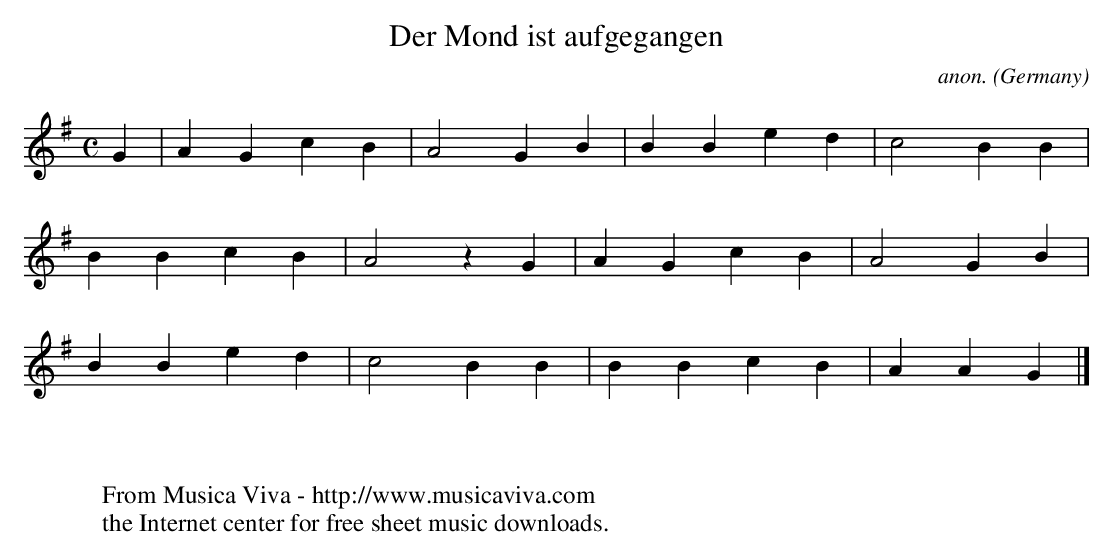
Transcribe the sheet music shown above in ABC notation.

X:1
T:Der Mond ist aufgegangen
C:anon.
O:Germany
M:C
L:1/4
K:G
G|AGcB|A2GB|BBed|c2BB|
BBcB|A2zG|AGcB|A2GB|
BBed|c2BB|BBcB|AAG|]
W:
W:
W:  From Musica Viva - http://www.musicaviva.com
W:  the Internet center for free sheet music downloads.
